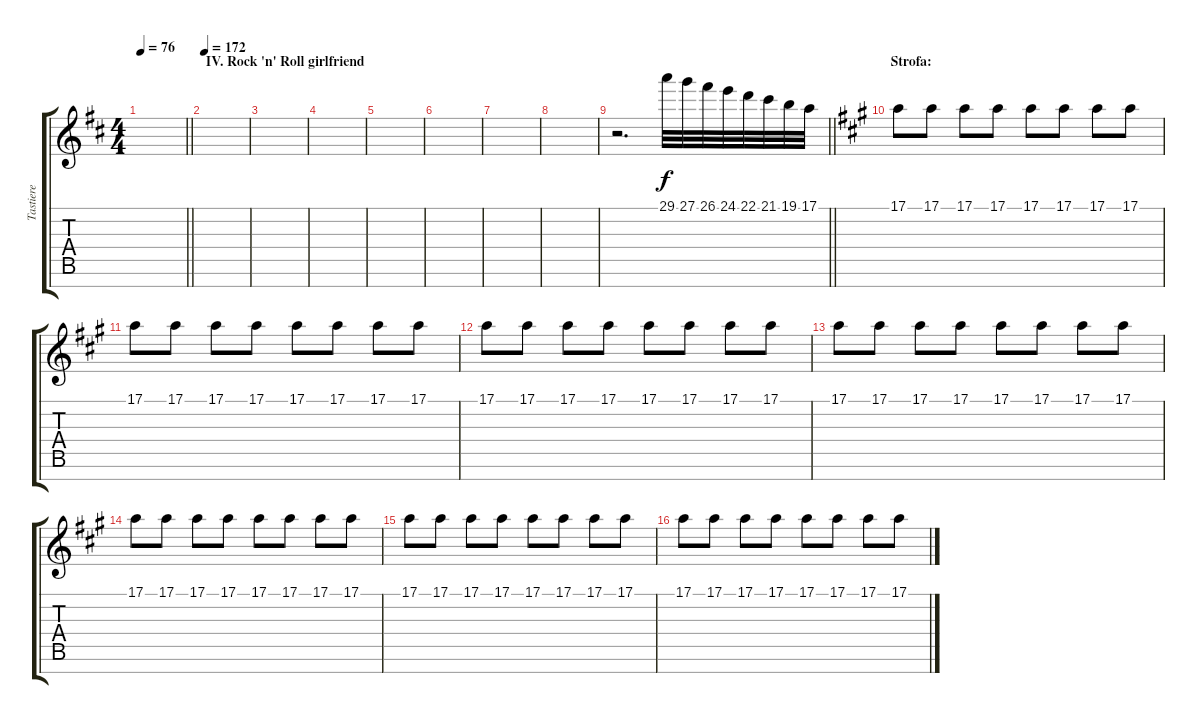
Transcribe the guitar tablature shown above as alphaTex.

\track ("Tastiere" "Tastiere") {instrument acousticgrandpiano}
\staff {score tabs}
\tuning (E4 B3 G3 D3 A2 E2 B1) {hide}
\ts (4 4)
\tempo 76
\clef g2
\barLineRight lightlight
\ks d
|
\section ("" "IV. Rock 'n' Roll girlfriend")
\tempo 172
|
|
|
|
|
|
|
\barLineRight lightlight
r.2{d volume 12 instrument acousticgrandpiano} 29.1.32 27.1.32 26.1.32 24.1.32 22.1.32 21.1.32 19.1.32 17.1.32 |
\section ("" "Strofa:")
\ks a
17.1.8 17.1.8 17.1.8 17.1.8 17.1.8 17.1.8 17.1.8 17.1.8 |
17.1.8 17.1.8 17.1.8 17.1.8 17.1.8 17.1.8 17.1.8 17.1.8 |
17.1.8 17.1.8 17.1.8 17.1.8 17.1.8 17.1.8 17.1.8 17.1.8 |
17.1.8 17.1.8 17.1.8 17.1.8 17.1.8 17.1.8 17.1.8 17.1.8 |
17.1.8 17.1.8 17.1.8 17.1.8 17.1.8 17.1.8 17.1.8 17.1.8 |
17.1.8 17.1.8 17.1.8 17.1.8 17.1.8 17.1.8 17.1.8 17.1.8 |
17.1.8 17.1.8 17.1.8 17.1.8 17.1.8 17.1.8 17.1.8 17.1.8
